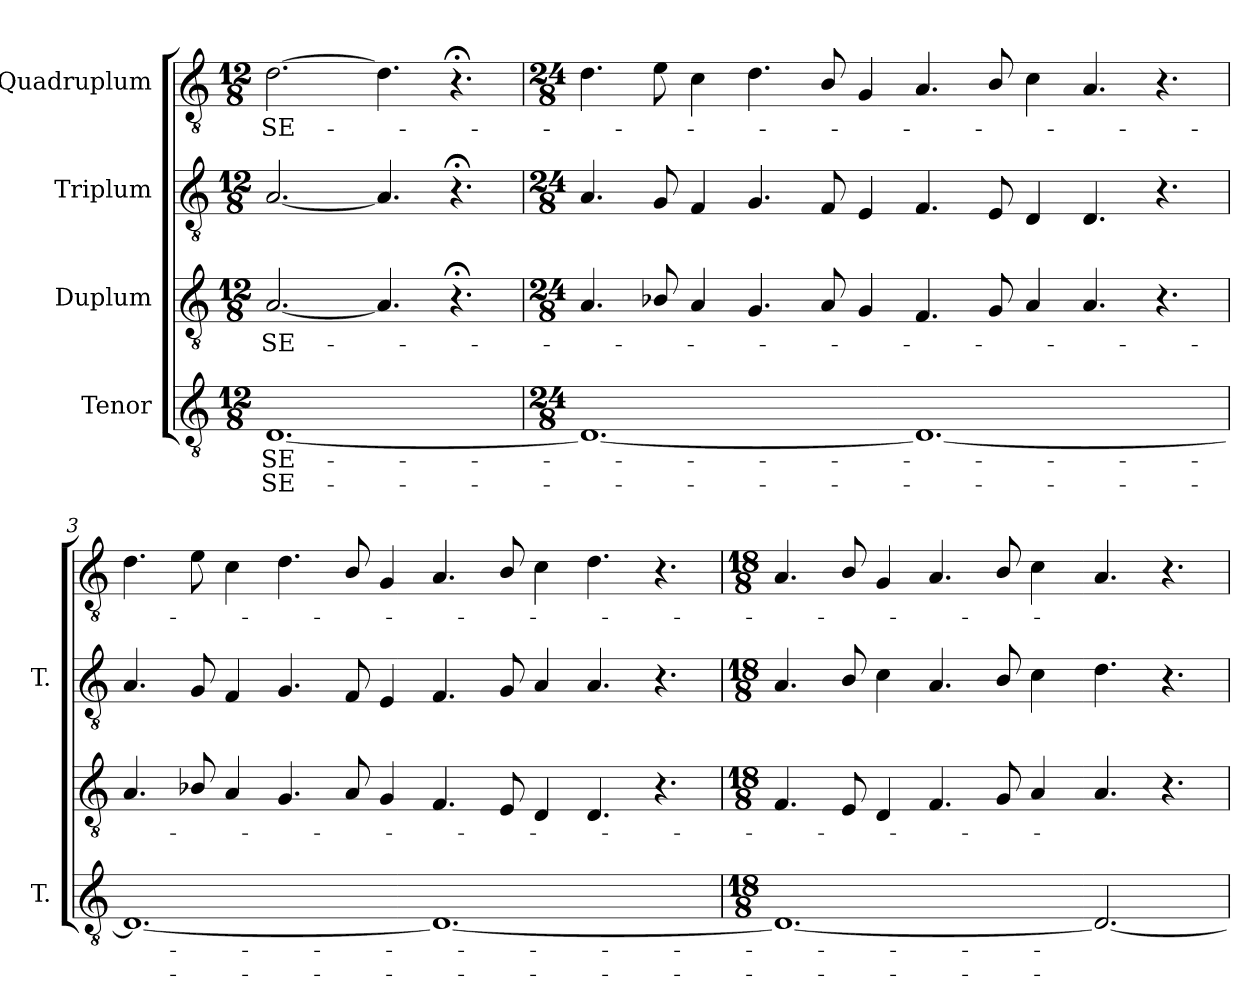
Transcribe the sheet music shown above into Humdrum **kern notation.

**kern	**text	**text	**kern	**text	**kern	**kern	**text
*part4	*part4	*part4	*part3	*part3	*part2	*part1	*part1
*staff4	*staff4	*staff4	*staff3	*staff3	*staff2	*staff1	*staff1
*I"Tenor	*	*	*I"Duplum	*	*I"Triplum	*I"Quadruplum	*
*I'T.	*	*	*	*	*I'T.	*	*
!!LO:PB:g=z
*clefGv2	*	*	*clefGv2	*	*clefGv2	*clefGv2	*
*ITrd7c12	*	*	*ITrd7c12	*	*ITrd7c12	*ITrd7c12	*
*k[]	*	*	*k[]	*	*k[]	*k[]	*
*C:	*	*	*C:	*	*C:	*C:	*
*M12/8	*	*	*M12/8	*	*M12/8	*M12/8	*
*MM174	*	*	*MM174	*	*MM174	*MM174	*
=1	=1	=1	=1	=1	=1	=1	=1
!	!LO:LY:a:color=#000000	!LO:LY:b:color=#000000	!	!	!	!	!
!	!	!	!	!LO:LY:a:color=#000000	!	!	!
!	!	!	!	!	!	!	!LO:LY:b:color=#000000
[1.DDi	SE-	-SE-	[2.AAi/	SE-	[2.AAi/	[2.Di\	SE-
.	.	.	4.AAi/]	.	4.AAi/]	4.Di\]	.
.	.	.	4.r;	.	4.r;	4.r;	.
=2	=2	=2	=2	=2	=2	=2	=2
*M24/8	*	*	*M24/8	*	*M24/8	*M24/8	*
1.DDi_	.	.	4.AAi/	.	4.AAi/	4.Di\	.
.	.	.	8BB-Xi/	.	8GGi/	8Ei\	.
.	.	.	4AAi/	.	4FFi/	4Ci\	.
.	.	.	4.GGi/	.	4.GGi/	4.Di\	.
.	.	.	8AAi/	.	8FFi/	8BBi/	.
.	.	.	4GGi/	.	4EEi/	4GGi/	.
1.DDi_	.	.	4.FFi/	.	4.FFi/	4.AAi/	.
.	.	.	8GGi/	.	8EEi/	8BBi/	.
.	.	.	4AAi/	.	4DDi/	4Ci\	.
.	.	.	4.AAi/	.	4.DDi/	4.AAi/	.
.	.	.	4.r	.	4.r	4.r	.
!!LO:LB:g=z
=3	=3	=3	=3	=3	=3	=3	=3
1.DDi_	.	.	4.AAi/	.	4.AAi/	4.Di\	.
.	.	.	8BB-Xi/	.	8GGi/	8Ei\	.
.	.	.	4AAi/	.	4FFi/	4Ci\	.
.	.	.	4.GGi/	.	4.GGi/	4.Di\	.
.	.	.	8AAi/	.	8FFi/	8BBi/	.
.	.	.	4GGi/	.	4EEi/	4GGi/	.
1.DDi_	.	.	4.FFi/	.	4.FFi/	4.AAi/	.
.	.	.	8EEi/	.	8GGi/	8BBi/	.
.	.	.	4DDi/	.	4AAi/	4Ci\	.
.	.	.	4.DDi/	.	4.AAi/	4.Di\	.
.	.	.	4.r	.	4.r	4.r	.
=4	=4	=4	=4	=4	=4	=4	=4
*M18/8	*	*	*M18/8	*	*M18/8	*M18/8	*
1.DDi_	.	.	4.FFi/	.	4.AAi/	4.AAi/	.
.	.	.	8EEi/	.	8BBi/	8BBi/	.
.	.	.	4DDi/	.	4Ci\	4GGi/	.
.	.	.	4.FFi/	.	4.AAi/	4.AAi/	.
.	.	.	8GGi/	.	8BBi/	8BBi/	.
.	.	.	4AAi/	.	4Ci\	4Ci\	.
!!LO:PB:g=z
=5-	=5-	=5-	=5-	=5-	=5-	=5-	=5-
2.DDi/_	.	.	4.AAi/	.	4.Di\	4.AAi/	.
.	.	.	4.r	.	4.r	4.r	.
=	=	=	=	=	=	=	=
*-	*-	*-	*-	*-	*-	*-	*-
